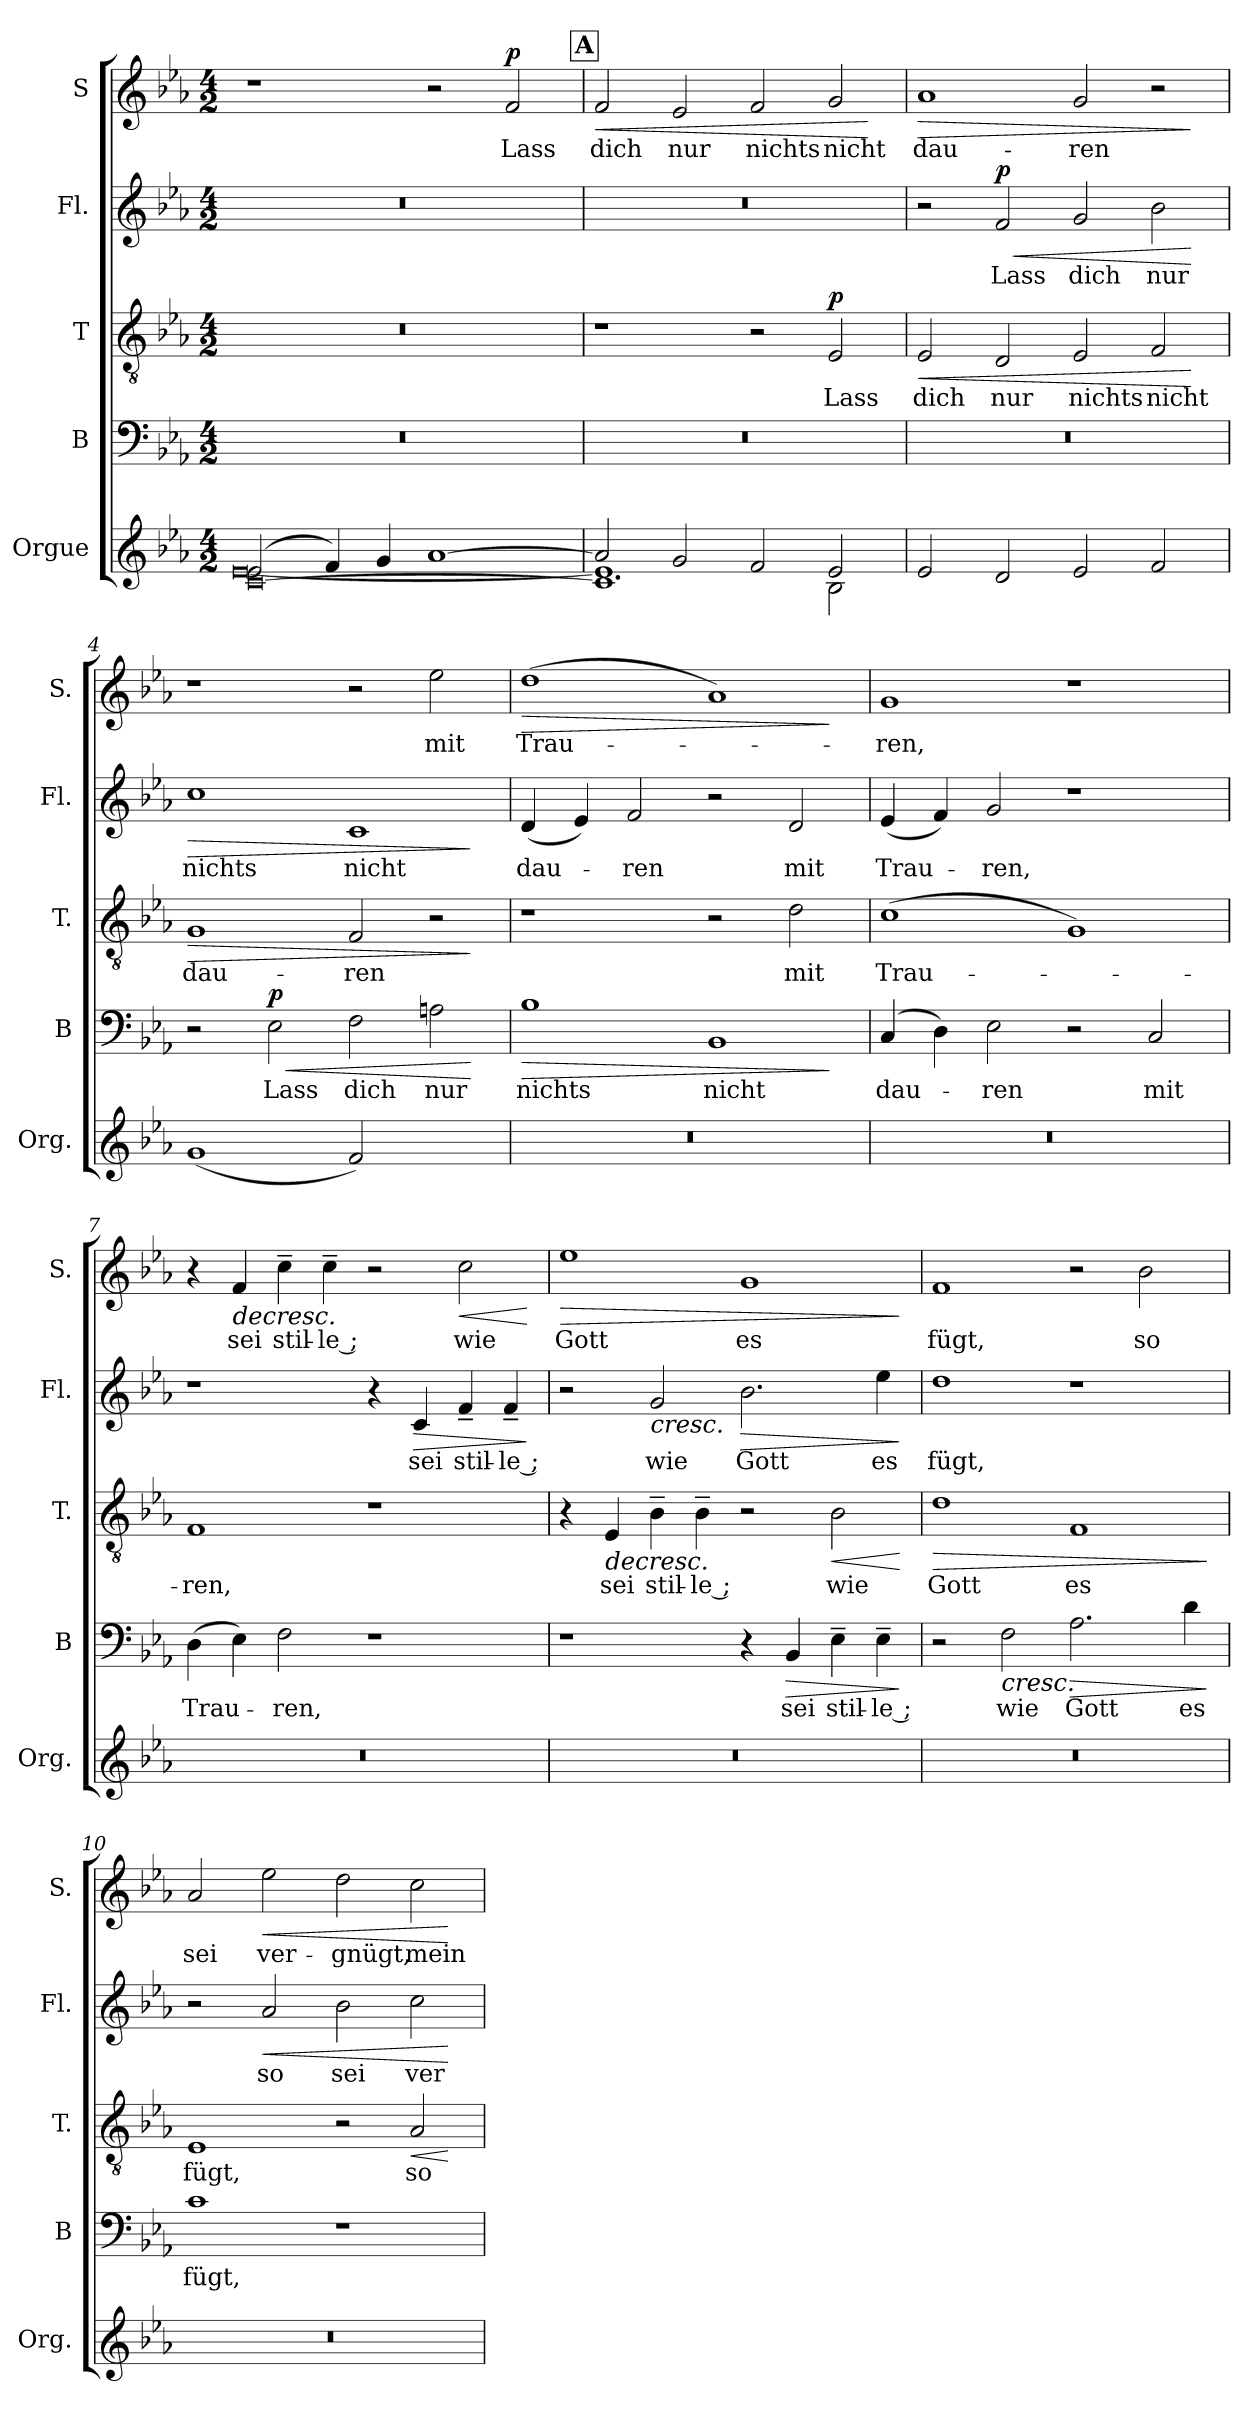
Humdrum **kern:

**kern	**kern	**text	**dynam	**kern	**text	**dynam	**kern	**text	**dynam	**kern	**text	**dynam
*part5	*part4	*part4	*part4	*part3	*part3	*part3	*part2	*part2	*part2	*part1	*part1	*part1
*staff5	*staff4	*staff4	*staff4	*staff3	*staff3	*staff3	*staff2	*staff2	*staff2	*staff1	*staff1	*staff1
*I"Orgue	*I"B	*	*	*I"T	*	*	*I"Fl.	*	*	*I"S	*	*
*I'Org.	*I'B	*	*	*I'T.	*	*	*I'Fl.	*	*	*I'S.	*	*
*clefG2	*clefF4	*	*	*clefGv2	*	*	*clefG2	*	*	*clefG2	*	*
*k[b-e-a-]	*k[b-e-a-]	*	*	*k[b-e-a-]	*	*	*k[b-e-a-]	*	*	*k[b-e-a-]	*	*
*M4/2	*M4/2	*	*	*M4/2	*	*	*M4/2	*	*	*M4/2	*	*
=1	=1	=1	=1	=1	=1	=1	=1	=1	=1	=1	=1	=1
*^	*	*	*	*	*	*	*	*	*	*	*	*
*	*^	*	*	*	*	*	*	*	*	*	*	*	*
(>2e-/	[0e-	[0c	0r	.	.	0r	.	.	0r	.	.	1r	.	.
4f/)	.	.	.	.	.	.	.	.	.	.	.	.	.	.
4g/	.	.	.	.	.	.	.	.	.	.	.	.	.	.
[1a-	.	.	.	.	.	.	.	.	.	.	.	2r	.	.
!	!	!	!	!	!	!	!	!	!	!	!	!	!LO:LY:b	!LO:DY:a
.	.	.	.	.	.	.	.	.	.	.	.	2f/	Lass	p
!!LO:REH:place=s1:a:B:fs=18:t=A
=2	=2	=2	=2	=2	=2	=2	=2	=2	=2	=2	=2	=2	=2	=2
!	!	!	!	!	!	!	!	!	!	!	!	!	!LO:LY:b	!LO:HP:b
2a-/]	1.e-]	1.c]	0r	.	.	1r	.	.	0r	.	.	2f/	dich	<
!	!	!	!	!	!	!	!	!	!	!	!	!	!LO:LY:b	!
2g/	.	.	.	.	.	.	.	.	.	.	.	2e-/	nur	.
*	*	*	*	*	*	*	*	*	*	*	*	*MM120	*	*
!	!	!	!	!	!	!	!	!	!	!	!	!	!LO:LY:b	!
2f/	.	.	.	.	.	2r	.	.	.	.	.	2f/	nichts	.
!	!	!	!	!	!	!	!LO:LY:b	!LO:DY:a	!	!	!	!	!LO:LY:b	!
2e-/	2B-\	2ryy	.	.	.	2E-/	Lass	p	.	.	.	2g/	nicht	.
*v	*v	*v	*	*	*	*	*	*	*	*	*	*	*	*
.	.	.	.	.	.	.	.	.	.	.	.	[
=3	=3	=3	=3	=3	=3	=3	=3	=3	=3	=3	=3	=3
!	!	!	!	!	!LO:LY:b	!LO:HP:b	!	!	!	!	!LO:LY:b	!LO:HP:b
2e-/	0r	.	.	2E-/	dich	<	2r	.	.	1a-	dau-	>
!	!	!	!	!	!LO:LY:b	!	!	!LO:LY:b	!LO:HP:b	!	!	!
!	!	!	!	!	!	!	!	!	!LO:DY:n=1:a	!	!	!
2d/	.	.	.	2D/	nur	.	2f/	Lass	< p	.	.	.
!	!	!	!	!	!LO:LY:b	!	!	!LO:LY:b	!	!	!LO:LY:b	!
2e-/	.	.	.	2E-/	nichts	.	2g/	dich	.	2g/	-ren	.
!	!	!	!	!	!LO:LY:b	!	!	!LO:LY:b	!	!	!	!
2f/	.	.	.	2F/	nicht	.	2b-\	nur	.	2r	.	.
.	.	.	.	.	.	[	.	.	[	.	.	]
=4	=4	=4	=4	=4	=4	=4	=4	=4	=4	=4	=4	=4
*^	*	*	*	*	*	*	*	*	*	*	*	*
!	!	!	!	!	!	!LO:LY:b	!LO:HP:b	!	!LO:LY:b	!LO:HP:b	!	!	!
(<1g	1ryy	2r	.	.	1G	dau-	>	1cc	nichts	>	1r	.	.
!	!	!	!LO:LY:b	!LO:HP:b	!	!	!	!	!	!	!	!	!
!	!	!	!	!LO:DY:n=1:a	!	!	!	!	!	!	!	!	!
.	.	2E-\	Lass	< p	.	.	.	.	.	.	.	.	.
!	!	!	!LO:LY:b	!	!	!LO:LY:b	!	!	!LO:LY:b	!	!	!	!
2f/)	2ryy	2F\	dich	.	2F/	-ren	.	1c	nicht	.	2r	.	.
!	!	!	!LO:LY:b	!	!	!	!	!	!	!	!	!LO:LY:b	!
2ryy	2ryy	2An\	nur	.	2r	.	.	.	.	.	2ee-\	mit	.
*v	*v	*	*	*	*	*	*	*	*	*	*	*	*
.	.	.	[	.	.	]	.	.	]	.	.	.
!!LO:LB:g=z
=5	=5	=5	=5	=5	=5	=5	=5	=5	=5	=5	=5	=5
!	!	!LO:LY:b	!LO:HP:b	!	!	!	!	!LO:LY:b	!	!	!LO:LY:b	!LO:HP:b
0r	1B-	nichts	>	1r	.	.	(<4d/	-dau-	.	(>1dd	Trau -	>
.	.	.	.	.	.	.	4e-/)	.	.	.	.	.
!	!	!	!	!	!	!	!	!LO:LY:b	!	!	!	!
.	.	.	.	.	.	.	2f/	-ren	.	.	.	.
!	!	!LO:LY:b	!	!	!	!	!	!	!	!	!	!
.	1BB-	nicht	.	2r	.	.	2r	.	.	1a-)	.	.
!	!	!	!	!	!LO:LY:b	!	!	!LO:LY:b	!	!	!	!
.	.	.	.	2d\	mit	.	2d/	mit	.	.	.	.
.	.	.	]	.	.	.	.	.	.	.	.	]
=6	=6	=6	=6	=6	=6	=6	=6	=6	=6	=6	=6	=6
!	!	!LO:LY:b	!	!	!LO:LY:b	!	!	!LO:LY:b	!	!	!LO:LY:b	!
0r	(>4C/	-dau-	.	(>1c	Trau -	.	(<4e-/	Trau-	.	1g	ren,	.
.	4D\)	.	.	.	.	.	4f/)	.	.	.	.	.
!	!	!LO:LY:b	!	!	!	!	!	!LO:LY:b	!	!	!	!
.	2E-\	-ren	.	.	.	.	2g/	-ren,	.	.	.	.
.	2r	.	.	1G)	.	.	1r	.	.	1r	.	.
!	!	!LO:LY:b	!	!	!	!	!	!	!	!	!	!
.	2C/	mit	.	.	.	.	.	.	.	.	.	.
=7	=7	=7	=7	=7	=7	=7	=7	=7	=7	=7	=7	=7
!	!	!LO:LY:b	!	!	!LO:LY:b	!	!	!	!	!	!	!
0r	(>4D\	Trau-	.	1F	ren,	.	1r	.	.	4r	.	.
!	!	!	!	!	!	!	!	!	!	!	!LO:LY:b	!LO:HP:b
.	4E-\)	.	.	.	.	.	.	.	.	4f/	sei	>
!	!	!LO:LY:b	!	!	!	!	!	!	!	!	!LO:LY:b	!
.	2F\	-ren,	.	.	.	.	.	.	.	4cc~\	stil-	.
!	!	!	!	!	!	!	!	!	!	!	!LO:LY:b	!
.	.	.	.	.	.	.	.	.	.	4cc~\	-le ;	.
.	1r	.	.	1r	.	.	4r	.	.	2r	.	.
!	!	!	!	!	!	!	!	!LO:LY:b	!LO:HP:b	!	!	!
.	.	.	.	.	.	.	4c/	sei	>	.	.	.
!	!	!	!	!	!	!	!	!LO:LY:b	!	!	!LO:LY:b	!LO:HP:b
.	.	.	.	.	.	.	4f~/	stil-	.	2cc\	wie	<
!	!	!	!	!	!	!	!	!LO:LY:b	!	!	!	!
.	.	.	.	.	.	.	4f~/	-le ;	.	.	.	.
.	.	.	.	.	.	.	.	.	]	.	.	] [
=8	=8	=8	=8	=8	=8	=8	=8	=8	=8	=8	=8	=8
!	!	!	!	!	!	!	!	!	!	!	!LO:LY:b	!LO:HP:b
0r	1r	.	.	4r	.	.	2r	.	.	1ee-	Gott	>
!	!	!	!	!	!LO:LY:b	!LO:HP:b	!	!	!	!	!	!
.	.	.	.	4E-/	sei	>	.	.	.	.	.	.
!	!	!	!	!	!LO:LY:b	!	!	!LO:LY:b	!LO:HP:b	!	!	!
.	.	.	.	4B-~\	stil-	.	2g/	wie	<	.	.	.
!	!	!	!	!	!LO:LY:b	!	!	!	!	!	!	!
.	.	.	.	4B-~\	-le ;	.	.	.	.	.	.	.
!	!	!	!	!	!	!	!	!LO:LY:b	!LO:HP:b	!	!LO:LY:b	!
.	4r	.	.	2r	.	.	2.b-\	Gott	>	1g	es	.
!	!	!LO:LY:b	!LO:HP:b	!	!	!	!	!	!	!	!	!
.	4BB-/	sei	>	.	.	.	.	.	.	.	.	.
!	!	!LO:LY:b	!	!	!LO:LY:b	!LO:HP:b	!	!	!	!	!	!
.	4E-~\	stil-	.	2B-\	wie	<	.	.	.	.	.	.
!	!	!LO:LY:b	!	!	!	!	!	!LO:LY:b	!	!	!	!
.	4E-~\	-le ;	.	.	.	.	4ee-\	es	.	.	.	.
.	.	.	]	.	.	] [	.	.	[ ]	.	.	]
!!LO:PB:g=z
=9	=9	=9	=9	=9	=9	=9	=9	=9	=9	=9	=9	=9
!	!	!	!	!	!LO:LY:b	!LO:HP:b	!	!LO:LY:b	!	!	!LO:LY:b	!
0r	2r	.	.	1d	Gott	>	1dd	fügt,	.	1f	fügt,	.
!	!	!LO:LY:b	!LO:HP:b	!	!	!	!	!	!	!	!	!
.	2F\	wie	<	.	.	.	.	.	.	.	.	.
!	!	!LO:LY:b	!LO:HP:b	!	!LO:LY:b	!	!	!	!	!	!	!
.	2.A-\	Gott	>	1F	es	.	1r	.	.	2r	.	.
!	!	!	!	!	!	!	!	!	!	!	!LO:LY:b	!
.	.	.	.	.	.	.	.	.	.	2b-\	so	.
!	!	!LO:LY:b	!	!	!	!	!	!	!	!	!	!
.	4d\	es	.	.	.	.	.	.	.	.	.	.
.	.	.	[ ]	.	.	]	.	.	.	.	.	.
=10	=10	=10	=10	=10	=10	=10	=10	=10	=10	=10	=10	=10
!	!	!LO:LY:b	!	!	!LO:LY:b	!	!	!	!	!	!LO:LY:b	!
0r	1c	fügt,	.	1E-	fügt,	.	2r	.	.	2a-/	sei	.
!	!	!	!	!	!	!	!	!LO:LY:b	!LO:HP:b	!	!LO:LY:b	!LO:HP:b
.	.	.	.	.	.	.	2a-/	so	<	2ee-\	ver-	<
!	!	!	!	!	!	!	!	!LO:LY:b	!	!	!LO:LY:b	!
.	1r	.	.	2r	.	.	2b-\	sei	.	2dd\	-gnügt,	.
!	!	!	!	!	!LO:LY:b	!LO:HP:b	!	!LO:LY:b	!	!	!LO:LY:b	!
.	.	.	.	2A-/	so	<	2cc\	ver-	.	2cc\	mein	.
.	.	.	.	.	.	[	.	.	[	.	.	[
=	=	=	=	=	=	=	=	=	=	=	=	=
*-	*-	*-	*-	*-	*-	*-	*-	*-	*-	*-	*-	*-
